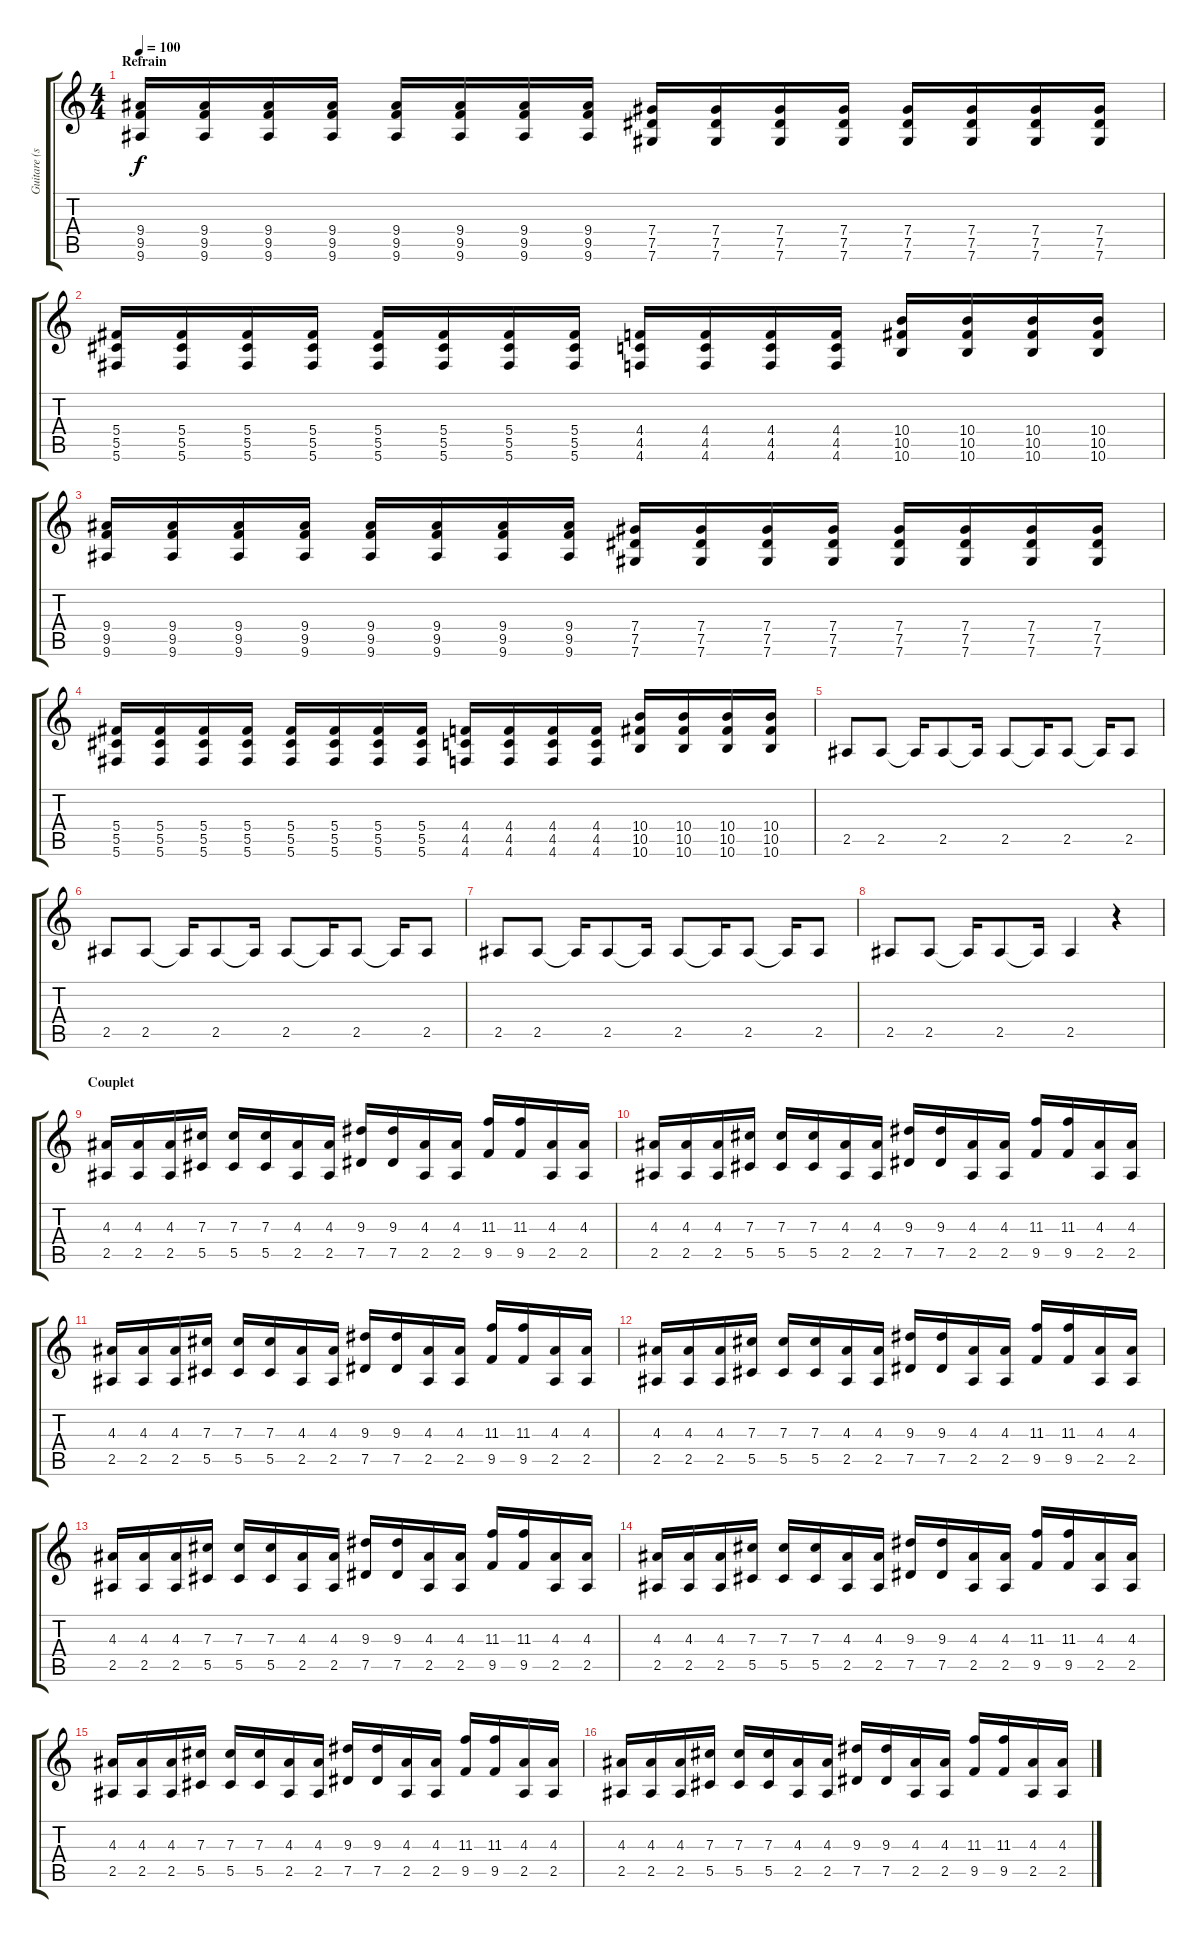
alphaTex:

\track ("Guitare (studio)" "Guitare (s") {instrument distortionguitar}
\staff {score tabs}
\tuning (Eb4 Bb3 Gb3 Db3 Ab2 Db2) {hide}
\ts (4 4)
\section ("" "Refrain")
\tempo 100
\clef g2
\ks c
(9.4 9.5 9.6).16{dy f} (9.4 9.5 9.6).16 (9.4 9.5 9.6).16 (9.4 9.5 9.6).16 (9.4 9.5 9.6).16 (9.4 9.5 9.6).16 (9.4 9.5 9.6).16 (9.4 9.5 9.6).16 (7.4 7.5 7.6).16 (7.4 7.5 7.6).16 (7.4 7.5 7.6).16 (7.4 7.5 7.6).16 (7.4 7.5 7.6).16 (7.4 7.5 7.6).16 (7.4 7.5 7.6).16 (7.4 7.5 7.6).16 |
(5.4 5.5 5.6).16 (5.4 5.5 5.6).16 (5.4 5.5 5.6).16 (5.4 5.5 5.6).16 (5.4 5.5 5.6).16 (5.4 5.5 5.6).16 (5.4 5.5 5.6).16 (5.4 5.5 5.6).16 (4.4 4.5 4.6).16 (4.4 4.5 4.6).16 (4.4 4.5 4.6).16 (4.4 4.5 4.6).16 (10.4 10.5 10.6).16 (10.4 10.5 10.6).16 (10.4 10.5 10.6).16 (10.4 10.5 10.6).16 |
(9.4 9.5 9.6).16 (9.4 9.5 9.6).16 (9.4 9.5 9.6).16 (9.4 9.5 9.6).16 (9.4 9.5 9.6).16 (9.4 9.5 9.6).16 (9.4 9.5 9.6).16 (9.4 9.5 9.6).16 (7.4 7.5 7.6).16 (7.4 7.5 7.6).16 (7.4 7.5 7.6).16 (7.4 7.5 7.6).16 (7.4 7.5 7.6).16 (7.4 7.5 7.6).16 (7.4 7.5 7.6).16 (7.4 7.5 7.6).16 |
(5.4 5.5 5.6).16 (5.4 5.5 5.6).16 (5.4 5.5 5.6).16 (5.4 5.5 5.6).16 (5.4 5.5 5.6).16 (5.4 5.5 5.6).16 (5.4 5.5 5.6).16 (5.4 5.5 5.6).16 (4.4 4.5 4.6).16 (4.4 4.5 4.6).16 (4.4 4.5 4.6).16 (4.4 4.5 4.6).16 (10.4 10.5 10.6).16 (10.4 10.5 10.6).16 (10.4 10.5 10.6).16 (10.4 10.5 10.6).16 |
2.5.8 2.5.8 2.5{t}.16 2.5.8 2.5{t}.16 2.5.8 2.5{t}.16 2.5.8 2.5{t}.16 2.5.8 |
2.5.8 2.5.8 2.5{t}.16 2.5.8 2.5{t}.16 2.5.8 2.5{t}.16 2.5.8 2.5{t}.16 2.5.8 |
2.5.8 2.5.8 2.5{t}.16 2.5.8 2.5{t}.16 2.5.8 2.5{t}.16 2.5.8 2.5{t}.16 2.5.8 |
2.5.8 2.5.8 2.5{t}.16 2.5.8 2.5{t}.16 2.5.4 r.4 |
\section ("" "Couplet")
(4.3 2.5).16 (4.3 2.5).16 (4.3 2.5).16 (7.3 5.5).16 (7.3 5.5).16 (7.3 5.5).16 (4.3 2.5).16 (4.3 2.5).16 (9.3 7.5).16 (9.3 7.5).16 (4.3 2.5).16 (4.3 2.5).16 (11.3 9.5).16 (11.3 9.5).16 (4.3 2.5).16 (4.3 2.5).16 |
(4.3 2.5).16 (4.3 2.5).16 (4.3 2.5).16 (7.3 5.5).16 (7.3 5.5).16 (7.3 5.5).16 (4.3 2.5).16 (4.3 2.5).16 (9.3 7.5).16 (9.3 7.5).16 (4.3 2.5).16 (4.3 2.5).16 (11.3 9.5).16 (11.3 9.5).16 (4.3 2.5).16 (4.3 2.5).16 |
(4.3 2.5).16 (4.3 2.5).16 (4.3 2.5).16 (7.3 5.5).16 (7.3 5.5).16 (7.3 5.5).16 (4.3 2.5).16 (4.3 2.5).16 (9.3 7.5).16 (9.3 7.5).16 (4.3 2.5).16 (4.3 2.5).16 (11.3 9.5).16 (11.3 9.5).16 (4.3 2.5).16 (4.3 2.5).16 |
(4.3 2.5).16 (4.3 2.5).16 (4.3 2.5).16 (7.3 5.5).16 (7.3 5.5).16 (7.3 5.5).16 (4.3 2.5).16 (4.3 2.5).16 (9.3 7.5).16 (9.3 7.5).16 (4.3 2.5).16 (4.3 2.5).16 (11.3 9.5).16 (11.3 9.5).16 (4.3 2.5).16 (4.3 2.5).16 |
(4.3 2.5).16 (4.3 2.5).16 (4.3 2.5).16 (7.3 5.5).16 (7.3 5.5).16 (7.3 5.5).16 (4.3 2.5).16 (4.3 2.5).16 (9.3 7.5).16 (9.3 7.5).16 (4.3 2.5).16 (4.3 2.5).16 (11.3 9.5).16 (11.3 9.5).16 (4.3 2.5).16 (4.3 2.5).16 |
(4.3 2.5).16 (4.3 2.5).16 (4.3 2.5).16 (7.3 5.5).16 (7.3 5.5).16 (7.3 5.5).16 (4.3 2.5).16 (4.3 2.5).16 (9.3 7.5).16 (9.3 7.5).16 (4.3 2.5).16 (4.3 2.5).16 (11.3 9.5).16 (11.3 9.5).16 (4.3 2.5).16 (4.3 2.5).16 |
(4.3 2.5).16 (4.3 2.5).16 (4.3 2.5).16 (7.3 5.5).16 (7.3 5.5).16 (7.3 5.5).16 (4.3 2.5).16 (4.3 2.5).16 (9.3 7.5).16 (9.3 7.5).16 (4.3 2.5).16 (4.3 2.5).16 (11.3 9.5).16 (11.3 9.5).16 (4.3 2.5).16 (4.3 2.5).16 |
(4.3 2.5).16 (4.3 2.5).16 (4.3 2.5).16 (7.3 5.5).16 (7.3 5.5).16 (7.3 5.5).16 (4.3 2.5).16 (4.3 2.5).16 (9.3 7.5).16 (9.3 7.5).16 (4.3 2.5).16 (4.3 2.5).16 (11.3 9.5).16 (11.3 9.5).16 (4.3 2.5).16 (4.3 2.5).16
